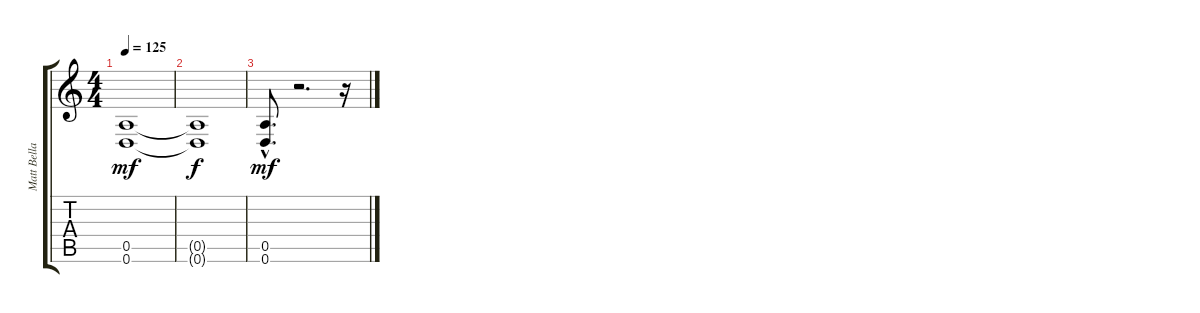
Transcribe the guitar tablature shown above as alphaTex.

\track ("Matt Bellamy 2" "Matt Bella") {instrument overdrivenguitar}
\staff {score tabs}
\tuning (E4 B3 G3 D3 A2 D2) {hide}
\ts (4 4)
\tempo 125
\clef g2
\ks c
(0.5 0.6).1{dy mf} |
(0.5{t} 0.6{t}).1{dy f} |
(0.5{hac} 0.6{hac}).8{d dy mf} r.2{d} r.16
